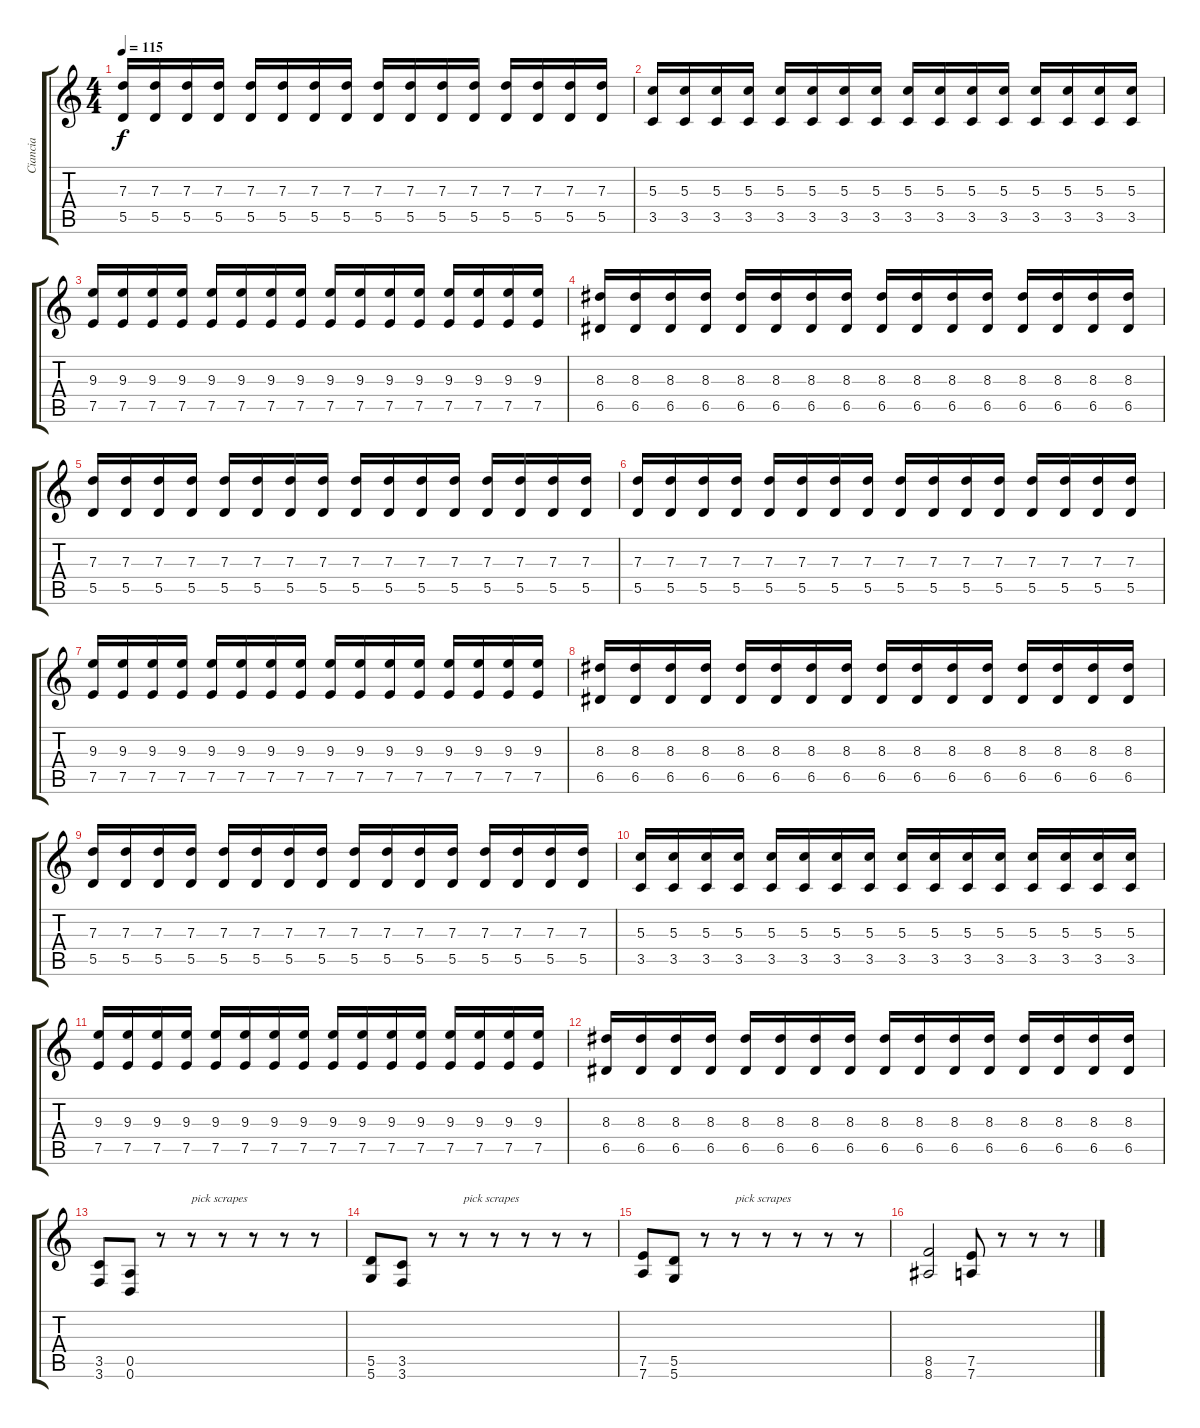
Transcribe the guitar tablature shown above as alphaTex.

\track ("Ciancia" "Ciancia") {instrument distortionguitar}
\staff {score tabs}
\tuning (E4 B3 G3 D3 A2 D2) {hide}
\ts (4 4)
\tempo 115
\clef g2
\ks c
(7.3 5.5).16{dy f} (7.3 5.5).16 (7.3 5.5).16 (7.3 5.5).16 (7.3 5.5).16 (7.3 5.5).16 (7.3 5.5).16 (7.3 5.5).16 (7.3 5.5).16 (7.3 5.5).16 (7.3 5.5).16 (7.3 5.5).16 (7.3 5.5).16 (7.3 5.5).16 (7.3 5.5).16 (7.3 5.5).16 |
(5.3 3.5).16 (5.3 3.5).16 (5.3 3.5).16 (5.3 3.5).16 (5.3 3.5).16 (5.3 3.5).16 (5.3 3.5).16 (5.3 3.5).16 (5.3 3.5).16 (5.3 3.5).16 (5.3 3.5).16 (5.3 3.5).16 (5.3 3.5).16 (5.3 3.5).16 (5.3 3.5).16 (5.3 3.5).16 |
(9.3 7.5).16 (9.3 7.5).16 (9.3 7.5).16 (9.3 7.5).16 (9.3 7.5).16 (9.3 7.5).16 (9.3 7.5).16 (9.3 7.5).16 (9.3 7.5).16 (9.3 7.5).16 (9.3 7.5).16 (9.3 7.5).16 (9.3 7.5).16 (9.3 7.5).16 (9.3 7.5).16 (9.3 7.5).16 |
(8.3 6.5).16 (8.3 6.5).16 (8.3 6.5).16 (8.3 6.5).16 (8.3 6.5).16 (8.3 6.5).16 (8.3 6.5).16 (8.3 6.5).16 (8.3 6.5).16 (8.3 6.5).16 (8.3 6.5).16 (8.3 6.5).16 (8.3 6.5).16 (8.3 6.5).16 (8.3 6.5).16 (8.3 6.5).16 |
(7.3 5.5).16 (7.3 5.5).16 (7.3 5.5).16 (7.3 5.5).16 (7.3 5.5).16 (7.3 5.5).16 (7.3 5.5).16 (7.3 5.5).16 (7.3 5.5).16 (7.3 5.5).16 (7.3 5.5).16 (7.3 5.5).16 (7.3 5.5).16 (7.3 5.5).16 (7.3 5.5).16 (7.3 5.5).16 |
(7.3 5.5).16 (7.3 5.5).16 (7.3 5.5).16 (7.3 5.5).16 (7.3 5.5).16 (7.3 5.5).16 (7.3 5.5).16 (7.3 5.5).16 (7.3 5.5).16 (7.3 5.5).16 (7.3 5.5).16 (7.3 5.5).16 (7.3 5.5).16 (7.3 5.5).16 (7.3 5.5).16 (7.3 5.5).16 |
(9.3 7.5).16 (9.3 7.5).16 (9.3 7.5).16 (9.3 7.5).16 (9.3 7.5).16 (9.3 7.5).16 (9.3 7.5).16 (9.3 7.5).16 (9.3 7.5).16 (9.3 7.5).16 (9.3 7.5).16 (9.3 7.5).16 (9.3 7.5).16 (9.3 7.5).16 (9.3 7.5).16 (9.3 7.5).16 |
(8.3 6.5).16 (8.3 6.5).16 (8.3 6.5).16 (8.3 6.5).16 (8.3 6.5).16 (8.3 6.5).16 (8.3 6.5).16 (8.3 6.5).16 (8.3 6.5).16 (8.3 6.5).16 (8.3 6.5).16 (8.3 6.5).16 (8.3 6.5).16 (8.3 6.5).16 (8.3 6.5).16 (8.3 6.5).16 |
(7.3 5.5).16 (7.3 5.5).16 (7.3 5.5).16 (7.3 5.5).16 (7.3 5.5).16 (7.3 5.5).16 (7.3 5.5).16 (7.3 5.5).16 (7.3 5.5).16 (7.3 5.5).16 (7.3 5.5).16 (7.3 5.5).16 (7.3 5.5).16 (7.3 5.5).16 (7.3 5.5).16 (7.3 5.5).16 |
(5.3 3.5).16 (5.3 3.5).16 (5.3 3.5).16 (5.3 3.5).16 (5.3 3.5).16 (5.3 3.5).16 (5.3 3.5).16 (5.3 3.5).16 (5.3 3.5).16 (5.3 3.5).16 (5.3 3.5).16 (5.3 3.5).16 (5.3 3.5).16 (5.3 3.5).16 (5.3 3.5).16 (5.3 3.5).16 |
(9.3 7.5).16 (9.3 7.5).16 (9.3 7.5).16 (9.3 7.5).16 (9.3 7.5).16 (9.3 7.5).16 (9.3 7.5).16 (9.3 7.5).16 (9.3 7.5).16 (9.3 7.5).16 (9.3 7.5).16 (9.3 7.5).16 (9.3 7.5).16 (9.3 7.5).16 (9.3 7.5).16 (9.3 7.5).16 |
(8.3 6.5).16 (8.3 6.5).16 (8.3 6.5).16 (8.3 6.5).16 (8.3 6.5).16 (8.3 6.5).16 (8.3 6.5).16 (8.3 6.5).16 (8.3 6.5).16 (8.3 6.5).16 (8.3 6.5).16 (8.3 6.5).16 (8.3 6.5).16 (8.3 6.5).16 (8.3 6.5).16 (8.3 6.5).16 |
(3.5 3.6).8 (0.5 0.6).8 r.8 r.8{txt "pick scrapes"} r.8 r.8 r.8 r.8 |
(5.5 5.6).8 (3.5 3.6).8 r.8 r.8{txt "pick scrapes"} r.8 r.8 r.8 r.8 |
(7.5 7.6).8 (5.5 5.6).8 r.8 r.8{txt "pick scrapes"} r.8 r.8 r.8 r.8 |
(8.5 8.6).2 (7.5 7.6).8 r.8 r.8 r.8
